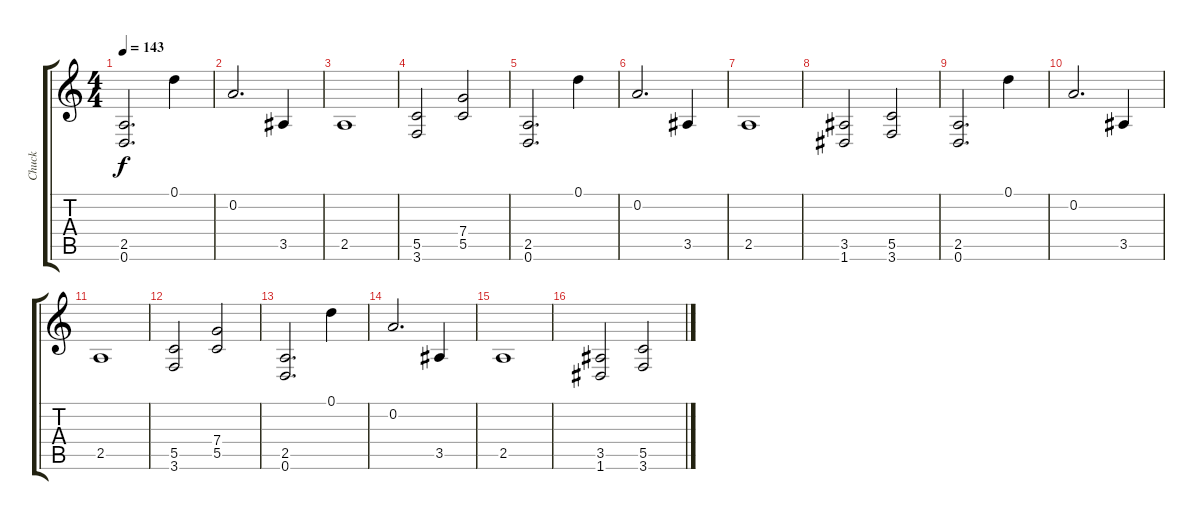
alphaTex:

\track ("Chuck" "Chuck") {instrument distortionguitar}
\staff {score tabs}
\tuning (D4 A3 F3 C3 G2 D2) {hide}
\ts (4 4)
\tempo 143
\clef g2
\ks c
(2.5 0.6).2{d dy f} 0.1.4 |
0.2.2{d} 3.5.4 |
2.5.1 |
(5.5 3.6).2 (7.4 5.5).2 |
(2.5 0.6).2{d} 0.1.4 |
0.2.2{d} 3.5.4 |
2.5.1 |
(3.5 1.6).2 (5.5 3.6).2 |
(2.5 0.6).2{d} 0.1.4 |
0.2.2{d} 3.5.4 |
2.5.1 |
(5.5 3.6).2 (7.4 5.5).2 |
(2.5 0.6).2{d} 0.1.4 |
0.2.2{d} 3.5.4 |
2.5.1 |
(3.5 1.6).2 (5.5 3.6).2
